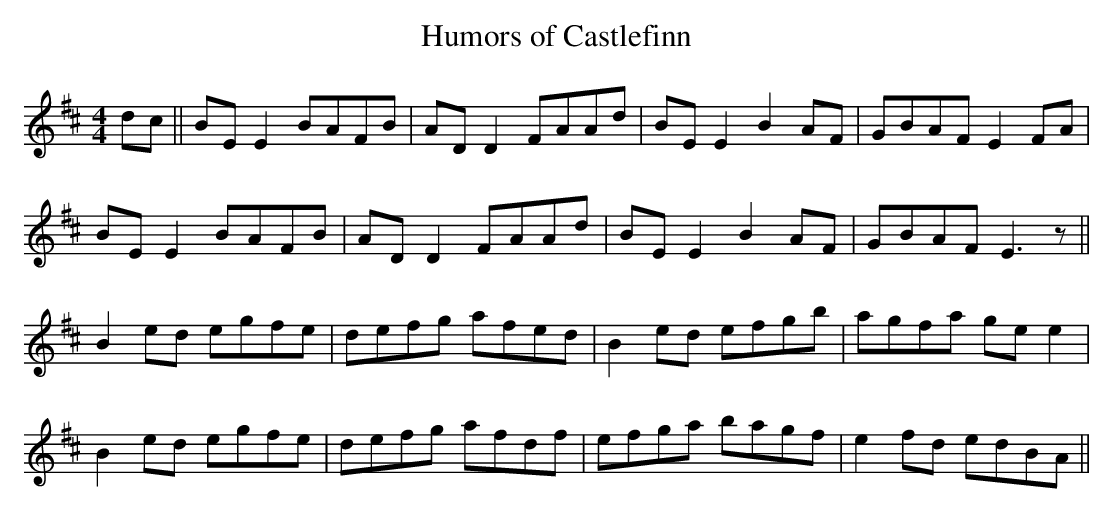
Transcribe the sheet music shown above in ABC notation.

X:1
T: Humors of Castlefinn
L: 1/8
M: 4/4
K: Edor
dc||BE E2 BAFB|AD D2 FAAd|BE E2 B2 AF|GBAF E2 FA|
BE E2 BAFB|AD D2 FAAd|BE E2 B2 AF|GBAF E3z||
B2 ed egfe|defg afed|B2 ed efgb|agfa ge e2|
B2 ed egfe|defg afdf|efga bagf|e2 fd edBA||
